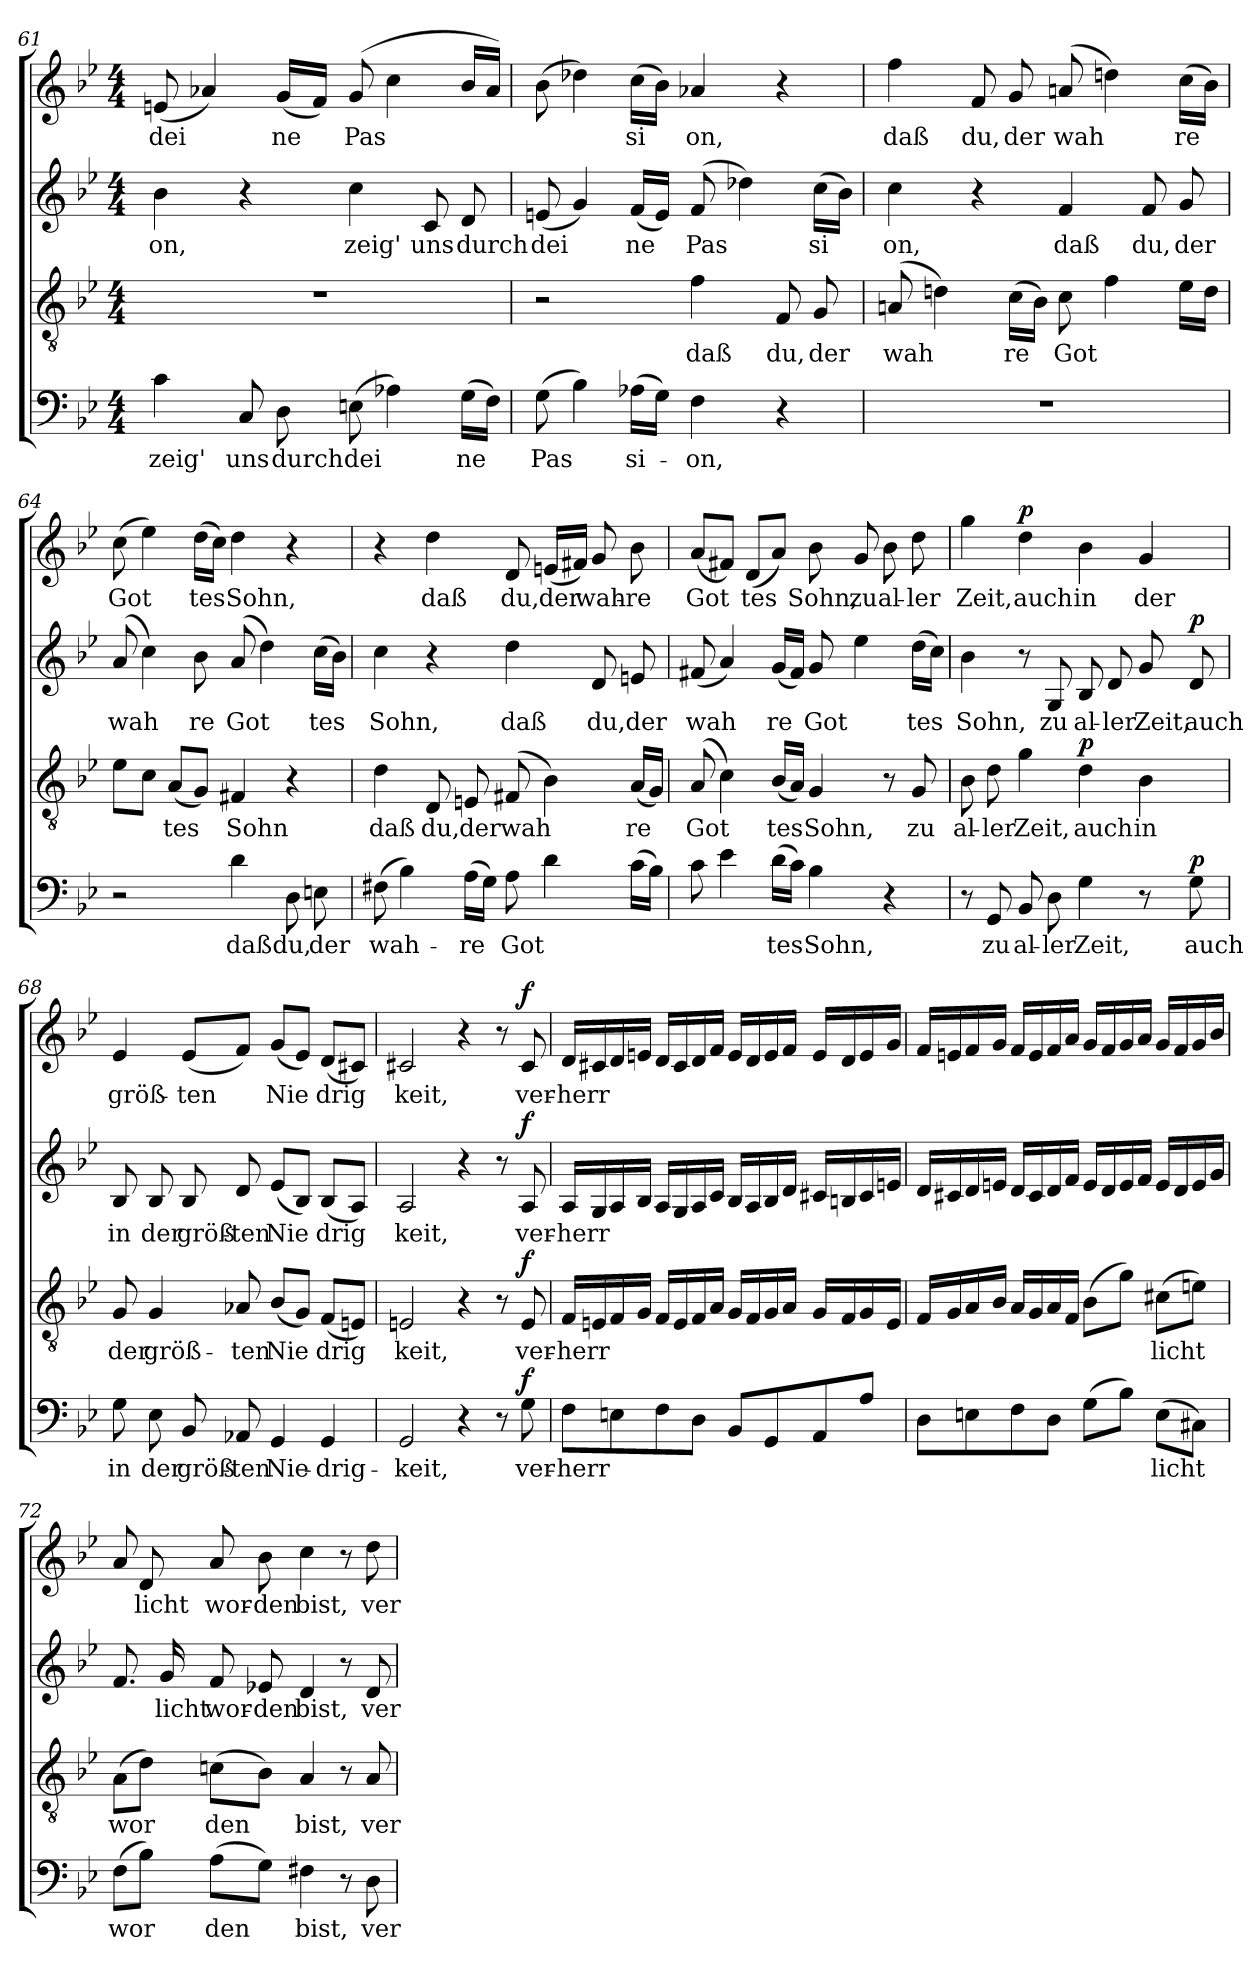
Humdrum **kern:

**kern	**text	**dynam	**kern	**text	**dynam	**kern	**text	**dynam	**kern	**text	**dynam
*part4	*part4	*part4	*part3	*part3	*part3	*part2	*part2	*part2	*part1	*part1	*part1
*staff4	*staff4	*staff4	*staff3	*staff3	*staff3	*staff2	*staff2	*staff2	*staff1	*staff1	*staff1
*clefF4	*	*	*clefGv2	*	*	*clefG2	*	*	*clefG2	*	*
*k[b-e-]	*	*	*k[b-e-]	*	*	*k[b-e-]	*	*	*k[b-e-]	*	*
*B-:	*	*	*B-:	*	*	*B-:	*	*	*B-:	*	*
*M4/4	*	*	*M4/4	*	*	*M4/4	*	*	*M4/4	*	*
=61	=61	=61	=61	=61	=61	=61	=61	=61	=61	=61	=61
!	!LO:LY:b	!	!	!	!	!	!LO:LY:b	!	!	!LO:LY:b	!
4c\	zeig'	.	1r	.	.	4b-\	on,	.	(<8en/	dei	.
.	.	.	.	.	.	.	.	.	4a-X/)	.	.
!	!LO:LY:b	!	!	!	!	!	!	!	!	!	!
8C/	uns	.	.	.	.	4r	.	.	.	.	.
!	!LO:LY:b	!	!	!	!	!	!	!	!	!LO:LY:b	!
8D\	durch	.	.	.	.	.	.	.	(<16g/LL	ne	.
.	.	.	.	.	.	.	.	.	16f/JJ)	.	.
!	!LO:LY:b	!	!	!	!	!	!LO:LY:b	!	!	!LO:LY:b	!
(>8En\	dei	.	.	.	.	4cc\	zeig'	.	(<8g/	Pas	.
4A-X\)	.	.	.	.	.	.	.	.	4cc\	.	.
!	!	!	!	!	!	!	!LO:LY:b	!	!	!	!
.	.	.	.	.	.	8c/	uns	.	.	.	.
!	!LO:LY:b	!	!	!	!	!	!LO:LY:b	!	!	!	!
(>16G\LL	ne	.	.	.	.	8d/	durch	.	16b-/LL	.	.
16F\JJ)	.	.	.	.	.	.	.	.	16a-/JJ)	.	.
!!LO:LB:g=z
=62	=62	=62	=62	=62	=62	=62	=62	=62	=62	=62	=62
!	!LO:LY:b	!	!	!	!	!	!LO:LY:b	!	!	!	!
(>8G\	Pas	.	2r	.	.	(<8en/	dei	.	(>8b-\	.	.
4B-\)	.	.	.	.	.	4g/)	.	.	4dd-X\)	.	.
!	!LO:LY:b	!	!	!	!	!	!LO:LY:b	!	!	!LO:LY:b	!
(>16A-X\LL	si-	.	.	.	.	(<16f/LL	ne	.	(>16cc\LL	si	.
16G\JJ)	.	.	.	.	.	16e/JJ)	.	.	16b-\JJ)	.	.
!	!LO:LY:b	!	!	!LO:LY:b	!	!	!LO:LY:b	!	!	!LO:LY:b	!
4F\	-on,	.	4f\	daß	.	(>8f/	Pas	.	4a-X/	on,	.
.	.	.	.	.	.	4dd-X\)	.	.	.	.	.
!	!	!	!	!LO:LY:b	!	!	!	!	!	!	!
4r	.	.	8F/	du,	.	.	.	.	4r	.	.
!	!	!	!	!LO:LY:b	!	!	!LO:LY:b	!	!	!	!
.	.	.	8G/	der	.	(>16cc\LL	si	.	.	.	.
.	.	.	.	.	.	16b-\JJ)	.	.	.	.	.
=63	=63	=63	=63	=63	=63	=63	=63	=63	=63	=63	=63
!	!	!	!	!LO:LY:b	!	!	!LO:LY:b	!	!	!LO:LY:b	!
1r	.	.	(>8An/	wah	.	4cc\	on,	.	4ff\	daß	.
.	.	.	4dn\)	.	.	.	.	.	.	.	.
!	!	!	!	!	!	!	!	!	!	!LO:LY:b	!
.	.	.	.	.	.	4r	.	.	8f/	du,	.
!	!	!	!	!LO:LY:b	!	!	!	!	!	!LO:LY:b	!
.	.	.	(>16c\LL	re	.	.	.	.	8g/	der	.
.	.	.	16B-\JJ)	.	.	.	.	.	.	.	.
!	!	!	!	!LO:LY:b	!	!	!LO:LY:b	!	!	!LO:LY:b	!
.	.	.	8c\	Got	.	4f/	daß	.	(>8an/	wah	.
.	.	.	4f\	.	.	.	.	.	4ddn\)	.	.
!	!	!	!	!	!	!	!LO:LY:b	!	!	!	!
.	.	.	.	.	.	8f/	du,	.	.	.	.
!	!	!	!	!	!	!	!LO:LY:b	!	!	!LO:LY:b	!
.	.	.	16e-\LL	.	.	8g/	der	.	(>16cc\LL	re	.
.	.	.	16d\JJ	.	.	.	.	.	16b-\JJ)	.	.
=64	=64	=64	=64	=64	=64	=64	=64	=64	=64	=64	=64
!	!	!	!	!	!	!	!LO:LY:b	!	!	!LO:LY:b	!
2r	.	.	8e-\L	.	.	(<8a/	wah	.	(>8cc\	Got	.
.	.	.	8c\J	.	.	4cc\)	.	.	4ee-\)	.	.
!	!	!	!	!LO:LY:b	!	!	!	!	!	!	!
.	.	.	(<8A/L	tes	.	.	.	.	.	.	.
!	!	!	!	!	!	!	!LO:LY:b	!	!	!LO:LY:b	!
.	.	.	8G/J)	.	.	8b-\	re	.	(>16dd\LL	tes	.
.	.	.	.	.	.	.	.	.	16cc\JJ)	.	.
!	!LO:LY:b	!	!	!LO:LY:b	!	!	!LO:LY:b	!	!	!LO:LY:b	!
4d\	daß	.	4F#X/	Sohn	.	(>8a/	Got	.	4dd\	Sohn,	.
.	.	.	.	.	.	4dd\)	.	.	.	.	.
!	!LO:LY:b	!	!	!	!	!	!	!	!	!	!
8D\	du,	.	4r	.	.	.	.	.	4r	.	.
!	!LO:LY:b	!	!	!	!	!	!LO:LY:b	!	!	!	!
8En\	der	.	.	.	.	(>16cc\LL	tes	.	.	.	.
.	.	.	.	.	.	16b-\JJ)	.	.	.	.	.
!!LO:PB:g=z
=65	=65	=65	=65	=65	=65	=65	=65	=65	=65	=65	=65
!	!LO:LY:b	!	!	!LO:LY:b	!	!	!LO:LY:b	!	!	!	!
(>8F#X\	wah-	.	4d\	daß	.	4cc\	Sohn,	.	4r	.	.
4B-\)	.	.	.	.	.	.	.	.	.	.	.
!	!	!	!	!LO:LY:b	!	!	!	!	!	!LO:LY:b	!
.	.	.	8D/	du,	.	4r	.	.	4dd\	daß	.
!	!LO:LY:b	!	!	!LO:LY:b	!	!	!	!	!	!	!
(>16A\LL	-re	.	8En/	der	.	.	.	.	.	.	.
16G\JJ)	.	.	.	.	.	.	.	.	.	.	.
!	!LO:LY:b	!	!	!LO:LY:b	!	!	!LO:LY:b	!	!	!LO:LY:b	!
8A\	Got	.	(<8F#X/	wah	.	4dd\	daß	.	8d/	du,	.
!	!	!	!	!	!	!	!	!	!	!LO:LY:b	!
4d\	.	.	4B-\)	.	.	.	.	.	(<16en/LL	der	.
.	.	.	.	.	.	.	.	.	16f#X/JJ)	.	.
!	!	!	!	!	!	!	!LO:LY:b	!	!	!LO:LY:b	!
.	.	.	.	.	.	8d/	du,	.	8g/	wah-	.
!	!	!	!	!LO:LY:b	!	!	!LO:LY:b	!	!	!LO:LY:b	!
(>16c\LL	.	.	(<16A/LL	re	.	8en/	der	.	8b-\	-re	.
16B-\JJ)	.	.	16G/JJ)	.	.	.	.	.	.	.	.
=66	=66	=66	=66	=66	=66	=66	=66	=66	=66	=66	=66
!	!	!	!	!LO:LY:b	!	!	!LO:LY:b	!	!	!LO:LY:b	!
8c\	.	.	(<8A/	Got	.	(<8f#X/	wah	.	(<8a/L	Got	.
4e-\	.	.	4c\)	.	.	4a/)	.	.	8f#X/J)	.	.
!	!	!	!	!	!	!	!	!	!	!LO:LY:b	!
.	.	.	.	.	.	.	.	.	(<8d/L	tes	.
!	!LO:LY:b	!	!	!LO:LY:b	!	!	!LO:LY:b	!	!	!	!
(>16d\LL	tes	.	(<16B-/LL	tes	.	(<16g/LL	re	.	8a/J)	.	.
16c\JJ)	.	.	16A/JJ)	.	.	16f#/JJ)	.	.	.	.	.
!	!LO:LY:b	!	!	!LO:LY:b	!	!	!LO:LY:b	!	!	!LO:LY:b	!
4B-\	Sohn,	.	4G/	Sohn,	.	8g/	Got	.	8b-\	Sohn,	.
!	!	!	!	!	!	!	!	!	!	!LO:LY:b	!
.	.	.	.	.	.	4ee-\	.	.	8g/	zu	.
!	!	!	!	!	!	!	!	!	!	!LO:LY:b	!
4r	.	.	8r	.	.	.	.	.	8b-\	al-	.
!	!	!	!	!LO:LY:b	!	!	!LO:LY:b	!	!	!LO:LY:b	!
.	.	.	8G/	zu	.	(>16dd\LL	tes	.	8dd\	-ler	.
.	.	.	.	.	.	16cc\JJ)	.	.	.	.	.
=67	=67	=67	=67	=67	=67	=67	=67	=67	=67	=67	=67
!	!	!	!	!LO:LY:b	!	!	!LO:LY:b	!	!	!LO:LY:b	!
8r	.	.	8B-\	al-	.	4b-\	Sohn,	.	4gg\	Zeit,	.
!	!LO:LY:b	!	!	!LO:LY:b	!	!	!	!	!	!	!
8GG/	zu	.	8d\	-ler	.	.	.	.	.	.	.
!	!LO:LY:b	!	!	!LO:LY:b	!	!	!	!	!	!LO:LY:b	!LO:DY:a
8BB-/	al-	.	4g\	Zeit,	.	8r	.	.	4dd\	auch	p
!	!LO:LY:b	!	!	!	!	!	!LO:LY:b	!	!	!	!
8D\	-ler	.	.	.	.	8G/	zu	.	.	.	.
!	!LO:LY:b	!	!	!LO:LY:b	!LO:DY:a	!	!LO:LY:b	!	!	!LO:LY:b	!
4G\	Zeit,	.	4d\	auch	p	8B-/	al-	.	4b-\	in	.
!	!	!	!	!	!	!	!LO:LY:b	!	!	!	!
.	.	.	.	.	.	8d/	-ler	.	.	.	.
!	!	!	!	!LO:LY:b	!	!	!LO:LY:b	!	!	!LO:LY:b	!
8r	.	.	4B-\	in	.	8g/	Zeit,	.	4g/	der	.
!	!LO:LY:b	!LO:DY:a	!	!	!	!	!LO:LY:b	!LO:DY:a	!	!	!
8G\	auch	p	.	.	.	8d/	auch	p	.	.	.
!!LO:LB:g=z
=68	=68	=68	=68	=68	=68	=68	=68	=68	=68	=68	=68
!	!LO:LY:b	!	!	!LO:LY:b	!	!	!LO:LY:b	!	!	!LO:LY:b	!
8G\	in	.	8G/	der	.	8B-/	in	.	4e-/	größ-	.
!	!LO:LY:b	!	!	!LO:LY:b	!	!	!LO:LY:b	!	!	!	!
8E-\	der	.	4G/	größ-	.	8B-/	der	.	.	.	.
!	!LO:LY:b	!	!	!	!	!	!LO:LY:b	!	!	!LO:LY:b	!
8BB-/	größ-	.	.	.	.	8B-/	größ-	.	(<8e-/L	-ten	.
!	!LO:LY:b	!	!	!LO:LY:b	!	!	!LO:LY:b	!	!	!	!
8AA-X/	-ten	.	8A-X/	-ten	.	8d/	-ten	.	8f/J)	.	.
!	!LO:LY:b	!	!	!LO:LY:b	!	!	!LO:LY:b	!	!	!LO:LY:b	!
4GG/	Nie-	.	(<8B-/L	Nie	.	(<8e-/L	Nie	.	(<8g/L	Nie	.
.	.	.	8G/J)	.	.	8B-/J)	.	.	8e-/J)	.	.
!	!LO:LY:b	!	!	!LO:LY:b	!	!	!LO:LY:b	!	!	!LO:LY:b	!
4GG/	-drig-	.	(<8F/L	drig	.	(<8B-/L	drig	.	(<8d/L	drig	.
.	.	.	8En/J)	.	.	8A/J)	.	.	8c#X/J)	.	.
=69	=69	=69	=69	=69	=69	=69	=69	=69	=69	=69	=69
!	!LO:LY:b	!	!	!LO:LY:b	!	!	!LO:LY:b	!	!	!LO:LY:b	!
2GG/	-keit,	.	2En/	keit,	.	2A/	keit,	.	2c#X/	keit,	.
4r	.	.	4r	.	.	4r	.	.	4r	.	.
8r	.	.	8r	.	.	8r	.	.	8r	.	.
!	!LO:LY:b	!LO:DY:a	!	!LO:LY:b	!LO:DY:a	!	!LO:LY:b	!LO:DY:a	!	!LO:LY:b	!LO:DY:a
8G\	ver-	f	8E/	ver-	f	8A/	ver-	f	8c#/	ver-	f
=70	=70	=70	=70	=70	=70	=70	=70	=70	=70	=70	=70
!	!LO:LY:b	!	!	!LO:LY:b	!	!	!LO:LY:b	!	!	!LO:LY:b	!
8F\L	-herr	.	16F/LL	-herr	.	16A/LL	-herr	.	16d/LL	-herr	.
.	.	.	16En/	.	.	16G/	.	.	16c#X/	.	.
8En\	.	.	16F/	.	.	16A/	.	.	16d/	.	.
.	.	.	16G/JJ	.	.	16B-/JJ	.	.	16en/JJ	.	.
8F\	.	.	16F/LL	.	.	16A/LL	.	.	16d/LL	.	.
.	.	.	16E/	.	.	16G/	.	.	16c#/	.	.
8D\J	.	.	16F/	.	.	16A/	.	.	16d/	.	.
.	.	.	16A/JJ	.	.	16c/JJ	.	.	16f/JJ	.	.
8BB-/L	.	.	16G/LL	.	.	16B-/LL	.	.	16e/LL	.	.
.	.	.	16F/	.	.	16A/	.	.	16d/	.	.
8GG/	.	.	16G/	.	.	16B-/	.	.	16e/	.	.
.	.	.	16A/JJ	.	.	16d/JJ	.	.	16f/JJ	.	.
8AA/	.	.	16G/LL	.	.	16c#X/LL	.	.	16e/LL	.	.
.	.	.	16F/	.	.	16Bn/	.	.	16d/	.	.
8A/J	.	.	16G/	.	.	16c#/	.	.	16e/	.	.
.	.	.	16E/JJ	.	.	16en/JJ	.	.	16g/JJ	.	.
!!LO:PB:g=z
=71	=71	=71	=71	=71	=71	=71	=71	=71	=71	=71	=71
8D\L	.	.	16F/LL	.	.	16d/LL	.	.	16f/LL	.	.
.	.	.	16G/	.	.	16c#X/	.	.	16en/	.	.
8En\	.	.	16A/	.	.	16d/	.	.	16f/	.	.
.	.	.	16B-/JJ	.	.	16en/JJ	.	.	16g/JJ	.	.
8F\	.	.	16A/LL	.	.	16d/LL	.	.	16f/LL	.	.
.	.	.	16G/	.	.	16c#/	.	.	16e/	.	.
8D\J	.	.	16A/	.	.	16d/	.	.	16f/	.	.
.	.	.	16F/JJ	.	.	16f/JJ	.	.	16a/JJ	.	.
(>8G\L	.	.	(>8B-\L	.	.	16e/LL	.	.	16g/LL	.	.
.	.	.	.	.	.	16d/	.	.	16f/	.	.
8B-\J)	.	.	8g\J)	.	.	16e/	.	.	16g/	.	.
.	.	.	.	.	.	16f/JJ	.	.	16a/JJ	.	.
!	!LO:LY:b	!	!	!LO:LY:b	!	!	!	!	!	!	!
(>8E\L	licht	.	(>8c#X\L	licht	.	16e/LL	.	.	16g/LL	.	.
.	.	.	.	.	.	16d/	.	.	16f/	.	.
8C#X\J)	.	.	8en\J)	.	.	16e/	.	.	16g/	.	.
.	.	.	.	.	.	16g/JJ	.	.	16b-/JJ	.	.
=72	=72	=72	=72	=72	=72	=72	=72	=72	=72	=72	=72
!	!LO:LY:b	!	!	!LO:LY:b	!	!	!	!	!	!	!
(>8F\L	wor	.	(>8A\L	wor	.	8.f/	.	.	8a/	.	.
!	!	!	!	!	!	!	!	!	!	!LO:LY:b	!
8B-\J)	.	.	8d\J)	.	.	.	.	.	8d/	licht	.
!	!	!	!	!	!	!	!LO:LY:b	!	!	!	!
.	.	.	.	.	.	16g/	licht	.	.	.	.
!	!LO:LY:b	!	!	!LO:LY:b	!	!	!LO:LY:b	!	!	!LO:LY:b	!
(>8A\L	den	.	(>8cn\L	den	.	8f/	wor-	.	8a/	wor-	.
!	!	!	!	!	!	!	!LO:LY:b	!	!	!LO:LY:b	!
8G\J)	.	.	8B-\J)	.	.	8e-X/	-den	.	8b-\	-den	.
!	!LO:LY:b	!	!	!LO:LY:b	!	!	!LO:LY:b	!	!	!LO:LY:b	!
4F#X\	bist,	.	4A/	bist,	.	4d/	bist,	.	4cc\	bist,	.
8r	.	.	8r	.	.	8r	.	.	8r	.	.
!	!LO:LY:b	!	!	!LO:LY:b	!	!	!LO:LY:b	!	!	!LO:LY:b	!
8D\	ver-	.	8A/	ver-	.	8d/	ver-	.	8dd\	ver-	.
=	=	=	=	=	=	=	=	=	=	=	=
*-	*-	*-	*-	*-	*-	*-	*-	*-	*-	*-	*-
